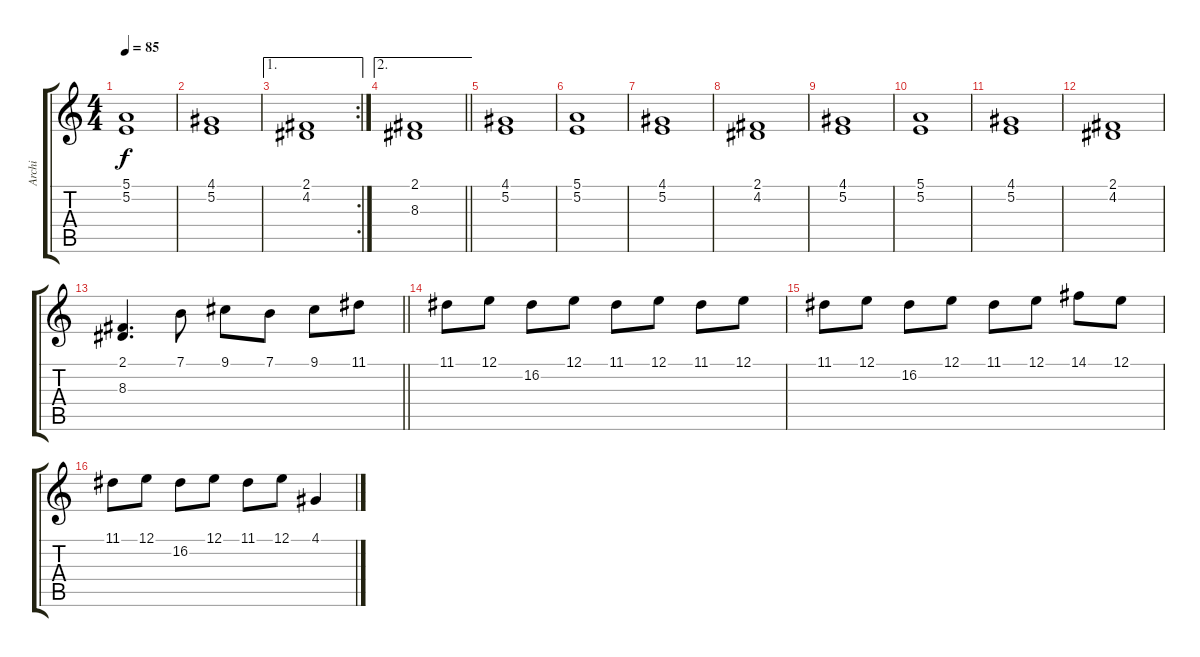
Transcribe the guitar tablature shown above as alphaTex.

\track ("Archi" "Archi") {instrument stringensemble1}
\staff {score tabs}
\tuning (E4 B3 G3 D3 A2 E2) {hide}
\ts (4 4)
\tempo 85
\clef g2
\ks c
(5.1 5.2).1{dy f} |
(4.1 5.2).1 |
\ae 1
\rc 2
(2.1 4.2).1 |
\ae 2
\barLineRight lightlight
(2.1 8.3).1 |
(4.1 5.2).1 |
(5.1 5.2).1 |
(4.1 5.2).1 |
(2.1 4.2).1 |
(4.1 5.2).1 |
(5.1 5.2).1 |
(4.1 5.2).1 |
(2.1 4.2).1 |
\barLineRight lightlight
(2.1 8.3).4{d} 7.1.8 9.1.8 7.1.8 9.1.8 11.1.8 |
11.1.8{volume 10 instrument stringensemble1} 12.1.8 16.2.8 12.1.8 11.1.8 12.1.8 11.1.8 12.1.8 |
11.1.8 12.1.8 16.2.8 12.1.8 11.1.8 12.1.8 14.1.8 12.1.8 |
11.1.8 12.1.8 16.2.8 12.1.8 11.1.8 12.1.8 4.1.4
